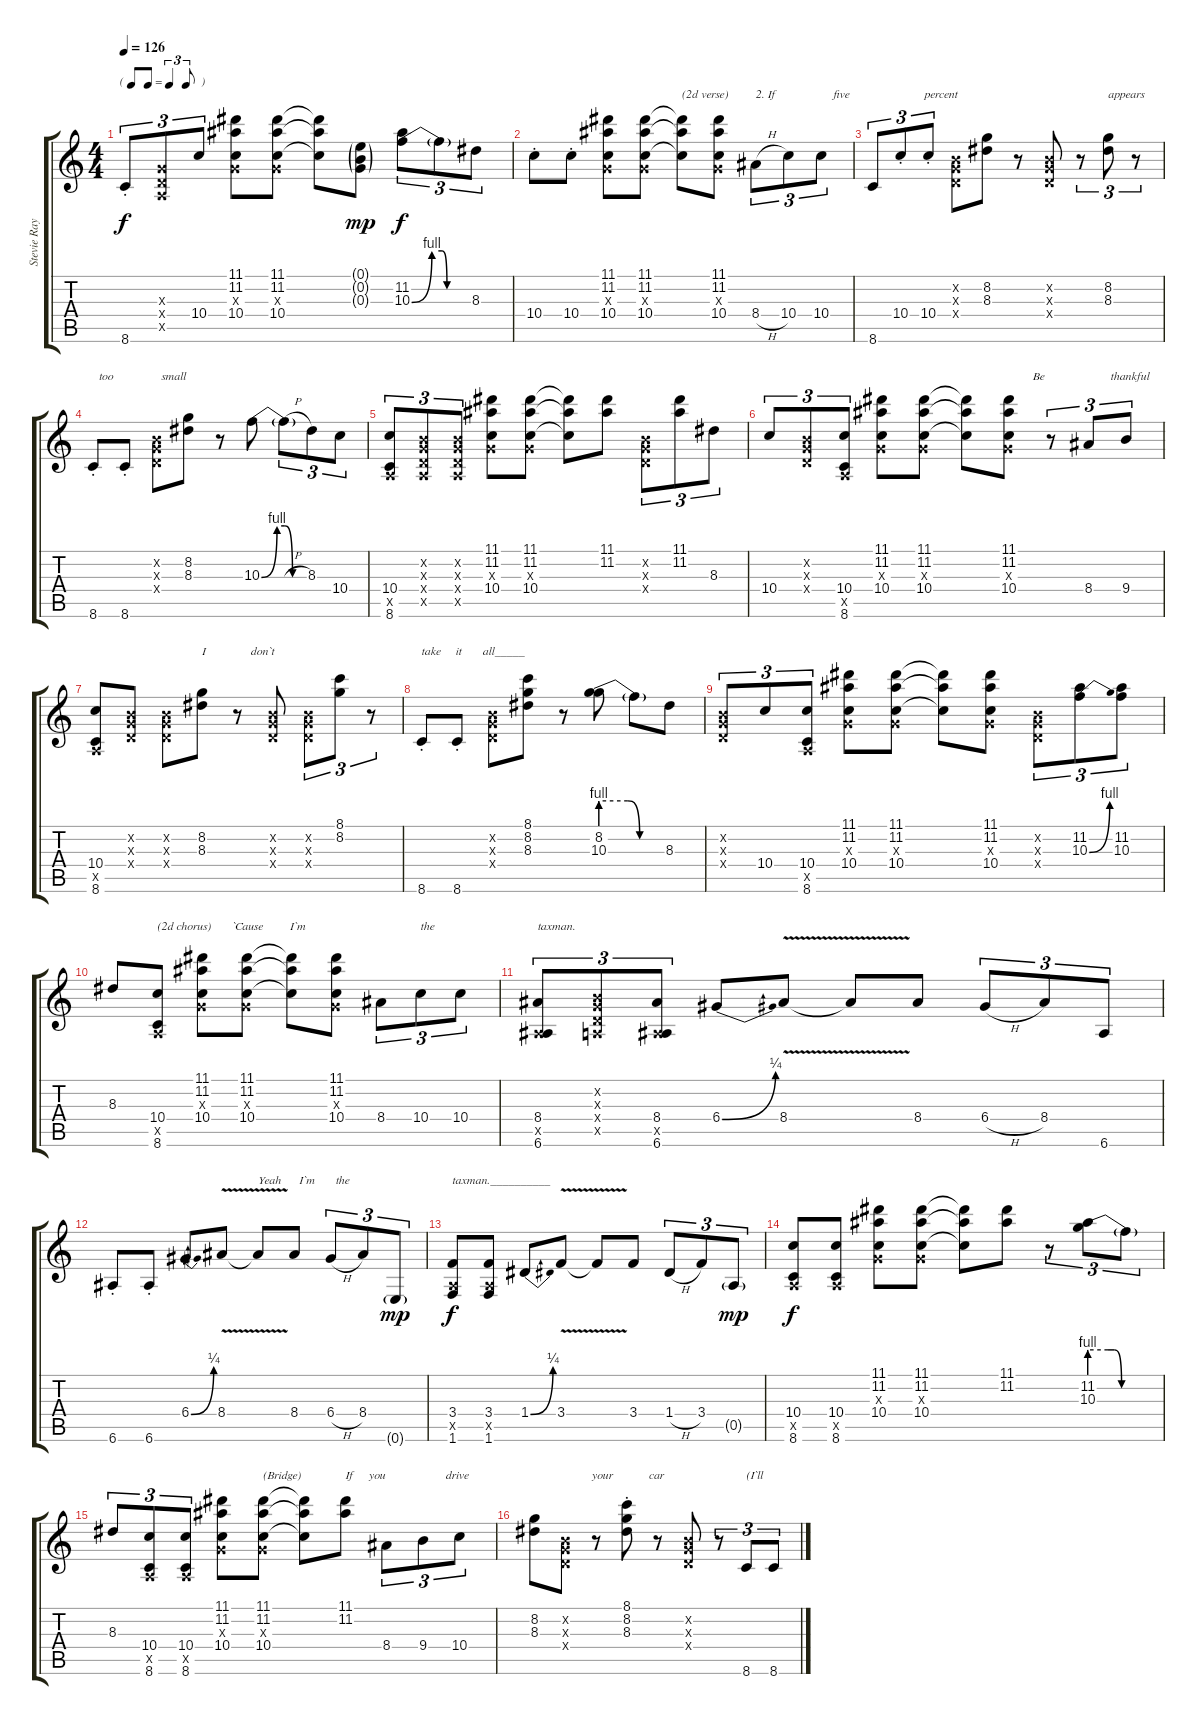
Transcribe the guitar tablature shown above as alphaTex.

\track ("Stevie Ray Vaughan" "Stevie Ray") {instrument distortionguitar}
\staff {score tabs}
\tuning (E4 B3 G3 D3 A2 E2) {hide}
\ts (4 4)
\tf triplet8th
\tempo 126
\clef g2
\ks c
8.6{st}.8{tu (3 2) dy f} (0.3{x} 0.4{x} 0.5{x}).8{tu (3 2)} 10.4.8{tu (3 2)} (11.1 11.2 0.3{x} 10.4).8 (11.1 11.2 0.3{x} 10.4).8 (11.1{t} 11.2{t} 10.4{t}).8 (0.1{g} 0.2{g} 0.3{g}).8{dy mp} (11.2 10.3{be (custom 0 0 20 4 30 4 35 0 60 0)}).8{tu (3 2) dy f} 10.3{t}.8{tu (3 2)} 8.3.8{tu (3 2)} |
10.4{st}.8 10.4{st}.8 (11.1 11.2 0.3{x} 10.4).8 (11.1 11.2 0.3{x} 10.4).8 (11.1{t} 11.2{t} 10.4{t}).8{txt "(2d verse)"} (11.1 11.2 0.3{x} 10.4).8 8.4{h}.8{tu (3 2) txt "2. If                   five"} 10.4.8{tu (3 2)} 10.4.8{tu (3 2)} |
8.6.8{tu (3 2)} 10.4{st}.8{tu (3 2) txt "        percent                                "} 10.4{st}.8{tu (3 2)} (0.2{x} 0.3{x} 0.4{x}).8 (8.2 8.3).8 r.8 (0.2{x} 0.3{x} 0.4{x}).8 r.8{tu (3 2)} (8.2 8.3).8{tu (3 2) txt "appears"} r.8{tu (3 2)} |
8.6{st}.8{txt "  too                small"} 8.6{st}.8 (0.2{x} 0.3{x} 0.4{x}).8 (8.2 8.3).8 r.8 10.3{be (custom 0 0 20 4 30 4 40 0 60 0)}.8 10.3{h t}.8{tu (3 2)} 8.3.8{tu (3 2)} 10.4.8{tu (3 2)} |
(10.4 0.5{x} 8.6).8{tu (3 2)} (0.2{x} 0.3{x} 0.4{x} 0.5{x}).8{tu (3 2)} (0.2{x} 0.3{x} 0.4{x} 0.5{x}).8{tu (3 2)} (11.1 11.2 0.3{x} 10.4).8 (11.1 11.2 0.3{x} 10.4).8 (11.1{t} 11.2{t} 10.4{t}).8 (11.1 11.2).8 (0.2{x} 0.3{x} 0.4{x}).8{tu (3 2)} (11.1 11.2).8{tu (3 2)} 8.3.8{tu (3 2)} |
10.4.8{tu (3 2)} (0.2{x} 0.3{x} 0.4{x}).8{tu (3 2)} (10.4 0.5{x} 8.6).8{tu (3 2)} (11.1 11.2 0.3{x} 10.4).8 (11.1 11.2 0.3{x} 10.4).8 (11.1{t} 11.2{t} 10.4{t}).8 (11.1 11.2 0.3{x} 10.4).8{txt "        Be                      thankful"} r.8{tu (3 2)} 8.4.8{tu (3 2)} 9.4.8{tu (3 2)} |
(10.4 0.5{x} 8.6).8 (0.2{x} 0.3{x} 0.4{x}).8 (0.2{x} 0.3{x} 0.4{x}).8 (8.2 8.3).8{txt "I               don`t"} r.8 (0.2{x} 0.3{x} 0.4{x}).8 (0.2{x} 0.3{x} 0.4{x}).8{tu (3 2)} (8.1 8.2).8{tu (3 2)} r.8{tu (3 2)} |
8.6{st}.8{txt "take     it       all_____"} 8.6{st}.8 (0.2{x} 0.3{x} 0.4{x}).8 (8.1 8.2 8.3).8 r.8 (8.2 10.3{be (custom 0 4 25 4 36 0 60 0)}).8 10.3{t}.8 8.3.8 |
(0.2{x} 0.3{x} 0.4{x}).8{tu (3 2)} 10.4.8{tu (3 2)} (10.4 0.5{x} 8.6).8{tu (3 2)} (11.1 11.2 0.3{x} 10.4).8 (11.1 11.2 0.3{x} 10.4).8 (11.1{t} 11.2{t} 10.4{t}).8 (11.1 11.2 0.3{x} 10.4).8 (0.2{x} 0.3{x} 0.4{x}).8{tu (3 2)} (11.2 10.3{be (bend 0 0 60 4)}).8{tu (3 2)} (11.2 10.3).8{tu (3 2)} |
8.3.8 (10.4 0.5{x} 8.6).8{txt "(2d chorus)"} (11.1 11.2 0.3{x} 10.4).8{txt "          `Cause         I`m                  "} (11.1 11.2 0.3{x} 10.4).8 (11.1{t} 11.2{t} 10.4{t}).8 (11.1 11.2 0.3{x} 10.4).8 8.4.8{tu (3 2)} 10.4.8{tu (3 2) txt "the"} 10.4.8{tu (3 2)} |
(8.4 0.5{x} 6.6).8{tu (3 2) txt "taxman."} (0.2{x} 0.3{x} 0.4{x} 0.5{x}).8{tu (3 2)} (8.4 0.5{x} 6.6).8{tu (3 2)} 6.4{be (bend 0 0 60 1)}.8 8.4{v}.8 8.4{t}.8 8.4.8 6.4{h}.8{tu (3 2)} 8.4.8{tu (3 2)} 6.6.8{tu (3 2)} |
6.6{st}.8 6.6{st}.8 6.4{be (bend 0 0 60 1)}.8 8.4{v}.8 8.4{t}.8{txt "Yeah      I`m       the"} 8.4.8 6.4{h}.8{tu (3 2)} 8.4.8{tu (3 2)} 0.6{g}.8{tu (3 2) dy mp} |
(3.4 0.5{x} 1.6).8{txt "taxman.__________" dy f} (3.4 0.5{x} 1.6).8 1.4{be (bend 0 0 60 1)}.8 3.4{v}.8 3.4{t}.8 3.4.8 1.4{h}.8{tu (3 2)} 3.4.8{tu (3 2)} 0.5{g}.8{tu (3 2) dy mp} |
(10.4 0.5{x} 8.6).8{dy f} (10.4 0.5{x} 8.6).8 (11.1 11.2 0.3{x} 10.4).8 (11.1 11.2 0.3{x} 10.4).8 (11.1{t} 11.2{t} 10.4{t}).8 (11.1 11.2).8 r.8{tu (3 2)} (11.2 10.3{be (custom 0 4 15 4 20 4 26 0 60 0)}).8{tu (3 2)} 10.3{t}.8{tu (3 2)} |
8.3.8{tu (3 2)} (10.4 0.5{x} 8.6).8{tu (3 2)} (10.4 0.5{x} 8.6).8{tu (3 2)} (11.1 11.2 0.3{x} 10.4).8 (11.1 11.2 0.3{x} 10.4).8{txt "(Bridge)"} (11.1{t} 11.2{t} 10.4{t}).8 (11.1 11.2).8{txt "If     you                    drive"} 8.4.8{tu (3 2)} 9.4.8{tu (3 2)} 10.4.8{tu (3 2)} |
(8.2 8.3).8{txt "                   your            car        "} (0.2{x} 0.3{x} 0.4{x}).8 r.8 (8.1{st} 8.2 8.3).8 r.8 (0.2{x} 0.3{x} 0.4{x}).8 r.8{tu (3 2)} 8.6.8{tu (3 2) txt "(I`ll"} 8.6.8{tu (3 2)}
